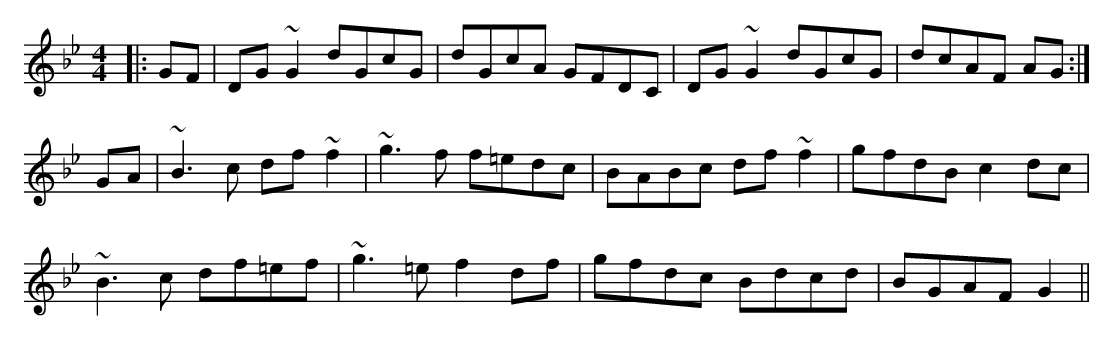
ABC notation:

X:1
M:4/4
K:Gmin
|:GF|DG ~G2 dGcG|dGcA GFDC|DG ~G2 dGcG|dcAF AG:|
GA|~B3 c df ~f2|~g3 f f=edc|BABc df ~f2|gfdB c2 dc|
~B3 c df=ef|~g3 =e f2 df|gfdc Bdcd|BGAF G2||
